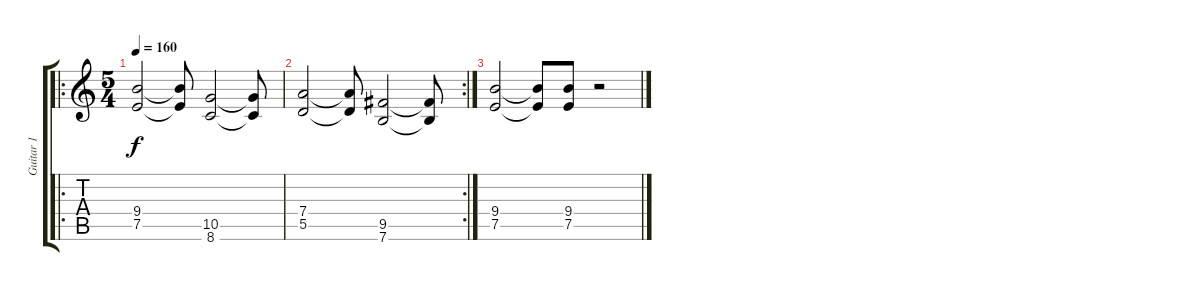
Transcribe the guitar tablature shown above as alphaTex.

\track ("Guitar 1" "Guitar 1") {instrument distortionguitar}
\staff {score tabs}
\tuning (E4 B3 G3 D3 A2 E2) {hide}
\ro
\ts (5 4)
\tempo 160
\clef g2
\ks c
(9.4 7.5).2{dy f} (9.4{t} 7.5{t}).8 (10.5 8.6).2 (10.5{t} 8.6{t}).8 |
\rc 2
(7.4 5.5).2 (7.4{t} 5.5{t}).8 (9.5 7.6).2 (9.5{t} 7.6{t}).8 |
(9.4 7.5).2 (9.4{t} 7.5{t}).8 (9.4 7.5).8 r.2
